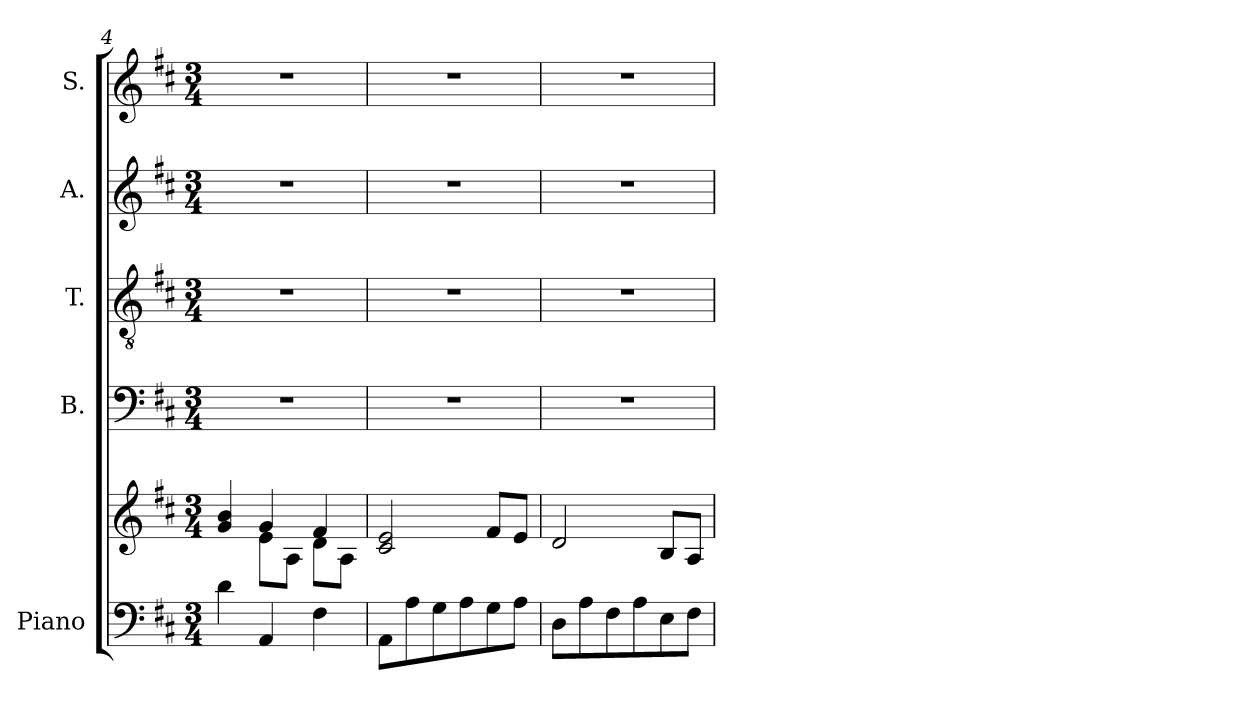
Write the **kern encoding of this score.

**kern	**kern	**kern	**kern	**kern	**kern
*part5	*part5	*part4	*part3	*part2	*part1
*staff6	*staff5	*staff4	*staff3	*staff2	*staff1
*I"Piano	*	*I"B.	*I"T.	*I"A.	*I"S.
*I'Pno	*	*I'B.	*I'T.	*I'A.	*I'S.
*clefF4	*clefG2	*clefF4	*clefGv2	*clefG2	*clefG2
*k[f#c#]	*k[f#c#]	*k[f#c#]	*k[f#c#]	*k[f#c#]	*k[f#c#]
*M3/4	*M3/4	*M3/4	*M3/4	*M3/4	*M3/4
=4	=4	=4	=4	=4	=4
*	*^	*	*	*	*
4d\	4g/ 4b/	4ryy	2.r	2.r	2.r	2.r
4AA/	4g/	8e\L	.	.	.	.
.	.	8A\J	.	.	.	.
4F#\	4f#/	8d\L	.	.	.	.
.	.	8A\J	.	.	.	.
*	*v	*v	*	*	*	*
=5	=5	=5	=5	=5	=5
8AA\L	2c#/ 2e/	2.r	2.r	2.r	2.r
8A\	.	.	.	.	.
8G\	.	.	.	.	.
8A\	.	.	.	.	.
8G\	8f#/L	.	.	.	.
8A\J	8e/J	.	.	.	.
=6	=6	=6	=6	=6	=6
8D\L	2d/	2.r	2.r	2.r	2.r
8A\	.	.	.	.	.
8F#\	.	.	.	.	.
8A\	.	.	.	.	.
8E\	8B/L	.	.	.	.
8F#\J	8A/J	.	.	.	.
=	=	=	=	=	=
*-	*-	*-	*-	*-	*-
